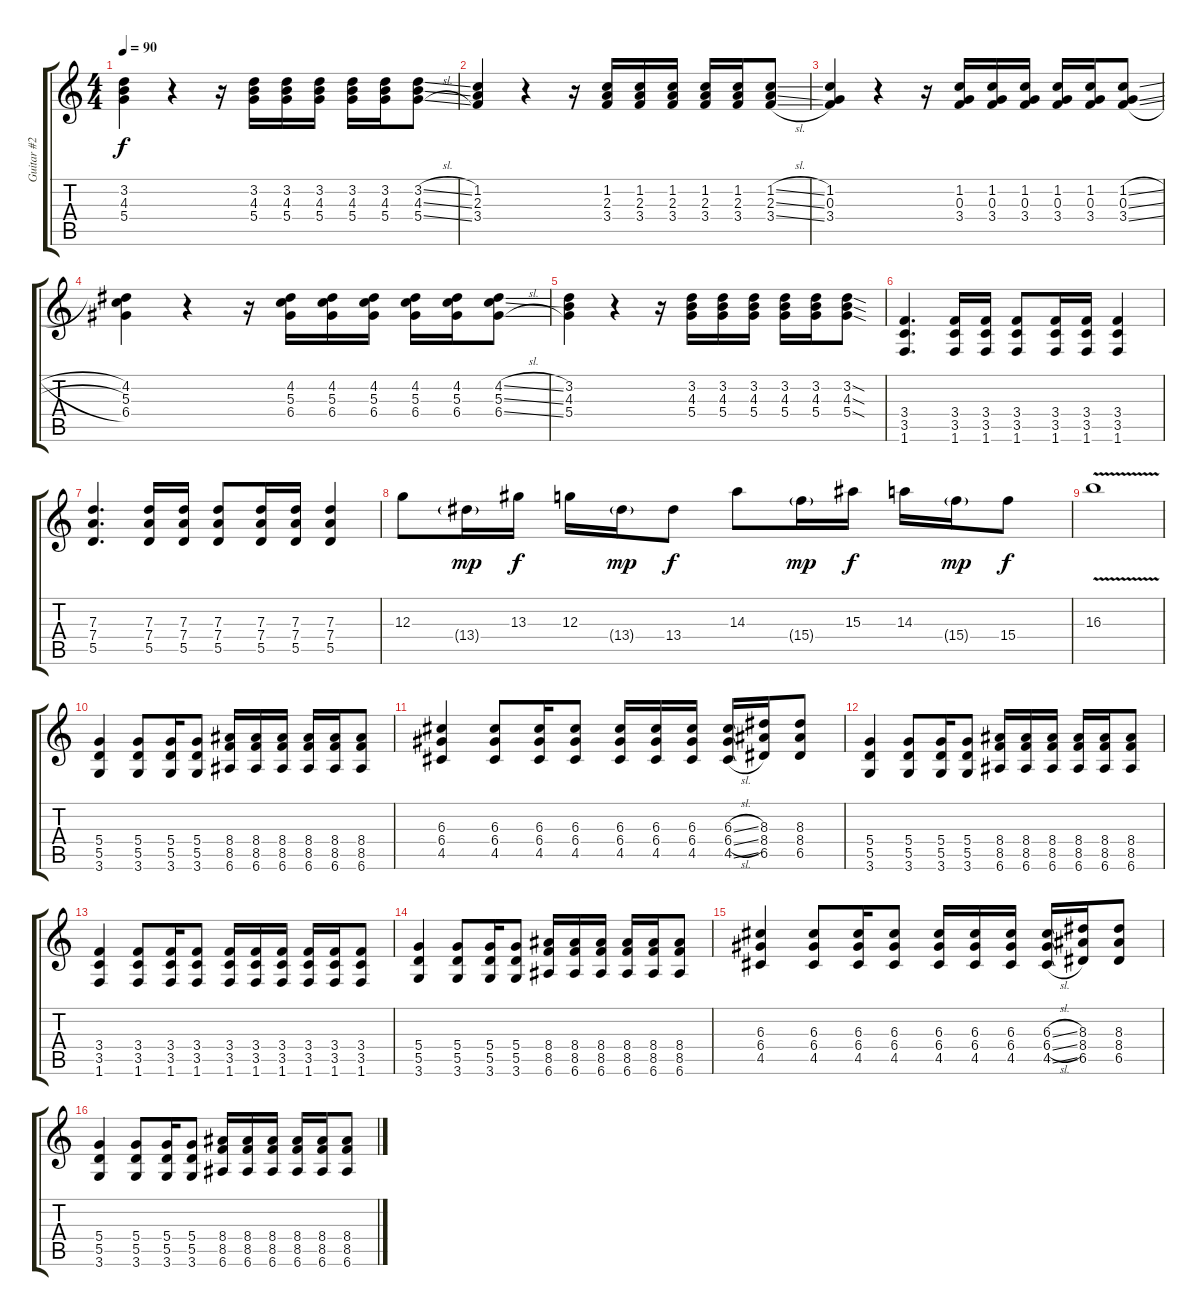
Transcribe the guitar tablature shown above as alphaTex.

\track ("Guitar #2" "Guitar #2") {instrument distortionguitar}
\staff {score tabs}
\tuning (E4 B3 G3 D3 A2 E2) {hide}
\ts (4 4)
\tempo 90
\clef g2
\ks c
(3.2 4.3 5.4).4{dy f} r.4 r.16 (3.2 4.3 5.4).16 (3.2 4.3 5.4).16 (3.2 4.3 5.4).16 (3.2 4.3 5.4).16 (3.2 4.3 5.4).16 (3.2{sl} 4.3{sl} 5.4{sl}).8 |
(1.2 2.3 3.4).4 r.4 r.16 (1.2 2.3 3.4).16 (1.2 2.3 3.4).16 (1.2 2.3 3.4).16 (1.2 2.3 3.4).16 (1.2 2.3 3.4).16 (1.2{sl} 2.3{sl} 3.4{sl}).8 |
(1.2 0.3 3.4).4 r.4 r.16 (1.2 0.3 3.4).16 (1.2 0.3 3.4).16 (1.2 0.3 3.4).16 (1.2 0.3 3.4).16 (1.2 0.3 3.4).16 (1.2{sl} 0.3{sl} 3.4{sl}).8 |
(4.2 5.3 6.4).4 r.4 r.16 (4.2 5.3 6.4).16 (4.2 5.3 6.4).16 (4.2 5.3 6.4).16 (4.2 5.3 6.4).16 (4.2 5.3 6.4).16 (4.2{sl} 5.3{sl} 6.4{sl}).8 |
(3.2 4.3 5.4).4 r.4 r.16 (3.2 4.3 5.4).16 (3.2 4.3 5.4).16 (3.2 4.3 5.4).16 (3.2 4.3 5.4).16 (3.2 4.3 5.4).16 (3.2{sod} 4.3{sod} 5.4{sod}).8 |
(3.4 3.5 1.6).4{d} (3.4 3.5 1.6).16 (3.4 3.5 1.6).16 (3.4 3.5 1.6).8 (3.4 3.5 1.6).16 (3.4 3.5 1.6).16 (3.4 3.5 1.6).4 |
(7.3 7.4 5.5).4{d} (7.3 7.4 5.5).16 (7.3 7.4 5.5).16 (7.3 7.4 5.5).8 (7.3 7.4 5.5).16 (7.3 7.4 5.5).16 (7.3 7.4 5.5).4 |
12.3.8{instrument electricguitarclean} 13.4{g}.16{dy mp} 13.3.16{dy f} 12.3.16 13.4{g}.16{dy mp} 13.4.8{dy f} 14.3.8 15.4{g}.16{dy mp} 15.3.16{dy f} 14.3.16 15.4{g}.16{dy mp} 15.4.8{dy f} |
16.3{v}.1{volume 0} |
(5.4 5.5 3.6).4{volume 14 instrument overdrivenguitar} (5.4 5.5 3.6).8 (5.4 5.5 3.6).16 (5.4 5.5 3.6).8 (8.4 8.5 6.6).16 (8.4 8.5 6.6).16 (8.4 8.5 6.6).16 (8.4 8.5 6.6).16 (8.4 8.5 6.6).16 (8.4 8.5 6.6).8 |
(6.3 6.4 4.5).4 (6.3 6.4 4.5).8 (6.3 6.4 4.5).16 (6.3 6.4 4.5).8 (6.3 6.4 4.5).16 (6.3 6.4 4.5).16 (6.3 6.4 4.5).16 (6.3{sl} 6.4{sl} 4.5{sl}).16 (8.3 8.4 6.5).16 (8.3 8.4 6.5).8 |
(5.4 5.5 3.6).4 (5.4 5.5 3.6).8 (5.4 5.5 3.6).16 (5.4 5.5 3.6).8 (8.4 8.5 6.6).16 (8.4 8.5 6.6).16 (8.4 8.5 6.6).16 (8.4 8.5 6.6).16 (8.4 8.5 6.6).16 (8.4 8.5 6.6).8 |
(3.4 3.5 1.6).4 (3.4 3.5 1.6).8 (3.4 3.5 1.6).16 (3.4 3.5 1.6).8 (3.4 3.5 1.6).16 (3.4 3.5 1.6).16 (3.4 3.5 1.6).16 (3.4 3.5 1.6).16 (3.4 3.5 1.6).16 (3.4 3.5 1.6).8 |
(5.4 5.5 3.6).4 (5.4 5.5 3.6).8 (5.4 5.5 3.6).16 (5.4 5.5 3.6).8 (8.4 8.5 6.6).16 (8.4 8.5 6.6).16 (8.4 8.5 6.6).16 (8.4 8.5 6.6).16 (8.4 8.5 6.6).16 (8.4 8.5 6.6).8 |
(6.3 6.4 4.5).4 (6.3 6.4 4.5).8 (6.3 6.4 4.5).16 (6.3 6.4 4.5).8 (6.3 6.4 4.5).16 (6.3 6.4 4.5).16 (6.3 6.4 4.5).16 (6.3{sl} 6.4{sl} 4.5{sl}).16 (8.3 8.4 6.5).16 (8.3 8.4 6.5).8 |
(5.4 5.5 3.6).4 (5.4 5.5 3.6).8 (5.4 5.5 3.6).16 (5.4 5.5 3.6).8 (8.4 8.5 6.6).16 (8.4 8.5 6.6).16 (8.4 8.5 6.6).16 (8.4 8.5 6.6).16 (8.4 8.5 6.6).16 (8.4 8.5 6.6).8
